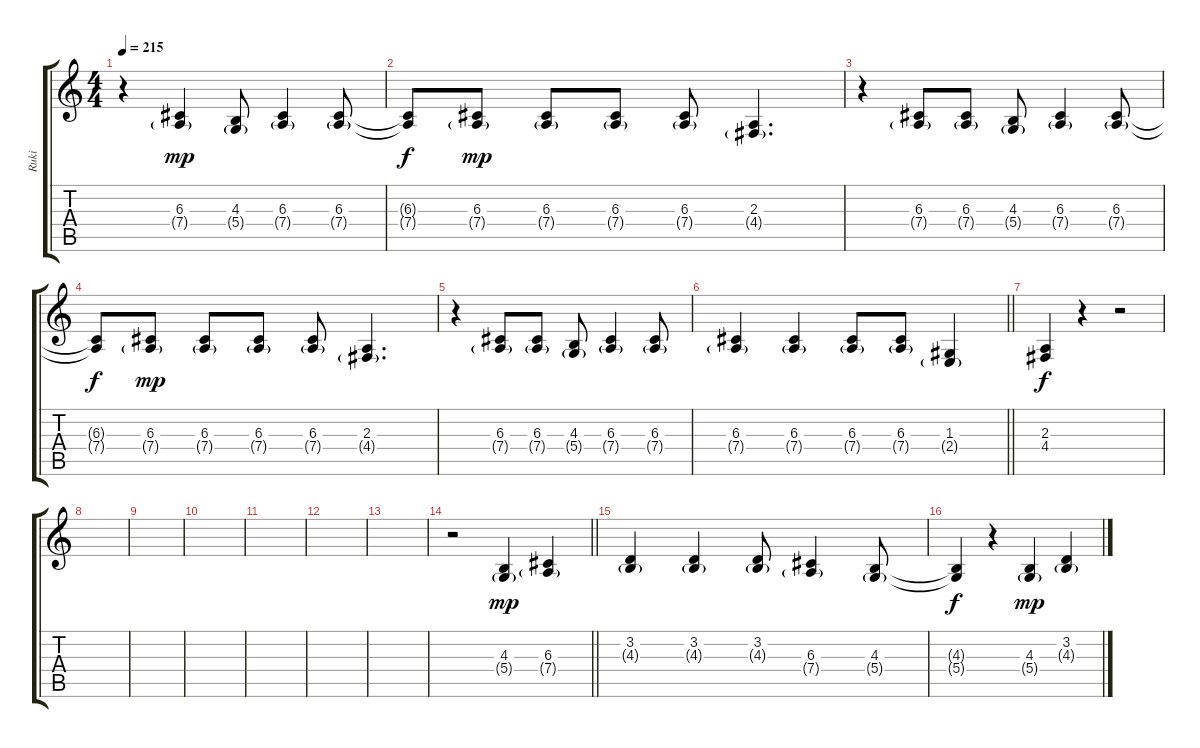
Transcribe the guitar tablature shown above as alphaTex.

\track ("Ruki" "Ruki") {instrument lead6voice}
\staff {score tabs}
\tuning (E4 B3 G3 D3 A2 E2) {hide}
\ts (4 4)
\tempo 215
\clef g2
\ks c
r.4{dy mp} (6.3 7.4{g}).4 (4.3 5.4{g}).8 (6.3 7.4{g}).4 (6.3 7.4{g}).8 |
(6.3{t} 7.4{t}).8{dy f} (6.3 7.4{g}).8{dy mp} (6.3 7.4{g}).8 (6.3 7.4{g}).8 (6.3 7.4{g}).8 (2.3 4.4{g}).4{d} |
r.4 (6.3 7.4{g}).8 (6.3 7.4{g}).8 (4.3 5.4{g}).8 (6.3 7.4{g}).4 (6.3 7.4{g}).8 |
(6.3{t} 7.4{t}).8{dy f} (6.3 7.4{g}).8{dy mp} (6.3 7.4{g}).8 (6.3 7.4{g}).8 (6.3 7.4{g}).8 (2.3 4.4{g}).4{d} |
r.4 (6.3 7.4{g}).8 (6.3 7.4{g}).8 (4.3 5.4{g}).8 (6.3 7.4{g}).4 (6.3 7.4{g}).8 |
\barLineRight lightlight
(6.3 7.4{g}).4 (6.3 7.4{g}).4 (6.3 7.4{g}).8 (6.3 7.4{g}).8 (1.3 2.4{g}).4 |
(2.3 4.4).4{dy f} r.4 r.2 |
|
|
|
|
|
|
\barLineRight lightlight
r.2 (4.3 5.4{g}).4{dy mp balance 8} (6.3 7.4{g}).4 |
(3.2 4.3{g}).4 (3.2 4.3{g}).4 (3.2 4.3{g}).8 (6.3 7.4{g}).4 (4.3 5.4{g}).8 |
(4.3{t} 5.4{t}).4{dy f} r.4 (4.3 5.4{g}).4{dy mp} (3.2 4.3{g}).4
